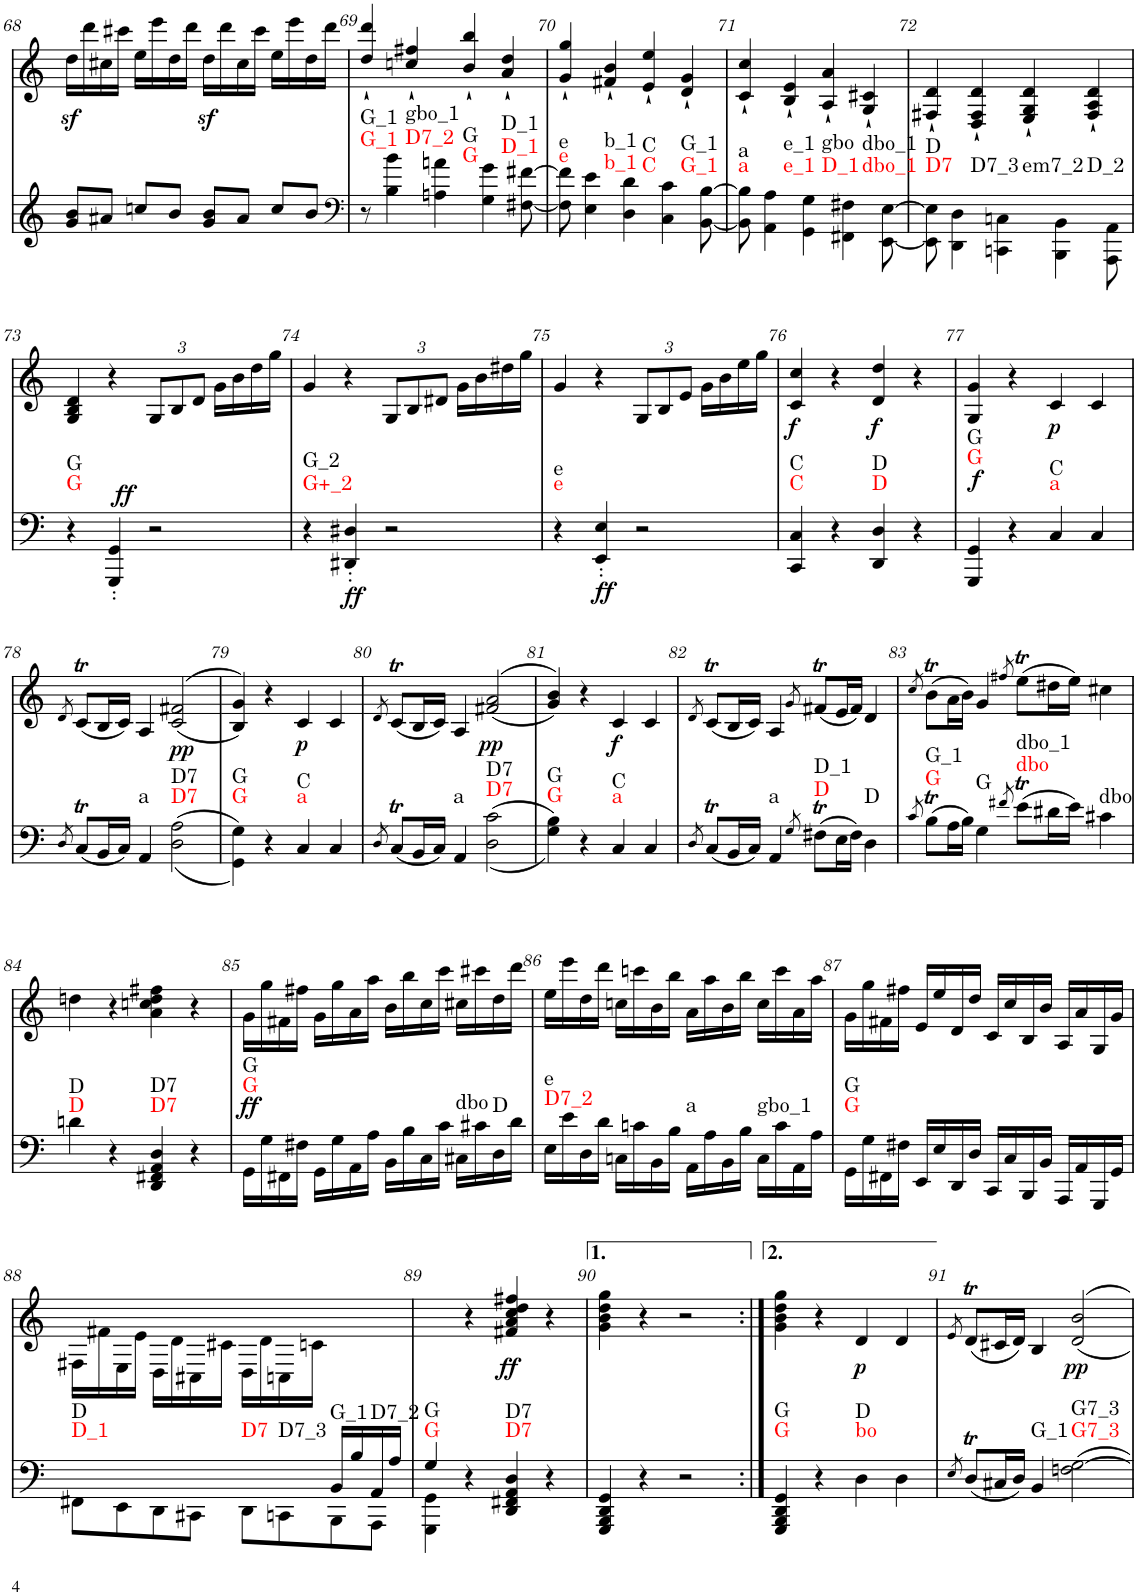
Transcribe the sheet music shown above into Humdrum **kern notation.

**kern	**dynam	**harte	**kern	**dynam
*part2	*part2	*part2	*part1	*part1
*staff2	*staff2	*	*staff1	*staff1
*I"piano	*	*	*I"piano	*
*I'Pno	*	*	*I'Pno	*
!!LO:PB:g=z
*clefG2	*	*	*clefG2	*
*k[]	*	*	*k[]	*
*M4/4	*	*	*M4/4	*
=68	=68	=68	=68	=68
8g/ 8b/L	.	.	16ddz<\LL	.
.	.	.	16ddd\	.
8a#X/J	.	.	16cc#X\	.
.	.	.	16ccc#X\JJ	.
8ccn/L	.	.	16ee\LL	.
.	.	.	16eee\	.
8b/J	.	.	16dd\	.
.	.	.	16ddd\JJ	.
8g/ 8b/L	.	.	16ddz<\LL	.
.	.	.	16ddd\	.
8a#/J	.	.	16cc#\	.
.	.	.	16ccc#\JJ	.
8cc/L	.	.	16ee\LL	.
.	.	.	16eee\	.
8b/J	.	.	16dd\	.
.	.	.	16ddd\JJ	.
=69	=69	=69	=69	=69
*clefF4	*	*	*	*
!	!	!LO:H:n=1:kt=G_1	!	!
!	!	!LO:H:n=2:kt=G_1	!	!
8r	.	N N	4dd/` 4ddd/`	.
!	!	!LO:H:n=1:kt=D7_2	!	!
!	!	!LO:H:n=2:kt=gbo_1	!	!
4B\ 4b\	.	N N	.	.
.	.	.	4ccn/` 4ff#X/`	.
!	!	!LO:H:n=1:kt=G	!	!
!	!	!LO:H:n=2:kt=G	!	!
4An\ 4an\	.	N N	.	.
.	.	.	4b/` 4bb/`	.
!	!	!LO:H:n=1:kt=D_1	!	!
!	!	!LO:H:n=2:kt=D_1	!	!
4G\ 4g\	.	N N	.	.
.	.	.	4a/` 4dd/`	.
[8F#X\ [8f#X\	.	.	.	.
=70	=70	=70	=70	=70
!	!	!LO:H:n=1:kt=e	!	!
!	!	!LO:H:n=2:kt=e	!	!
8F#\] 8f#\]	.	N N	4g/` 4gg/`	.
!	!	!LO:H:n=1:kt=b_1	!	!
!	!	!LO:H:n=2:kt=b_1	!	!
4E\ 4e\	.	N N	.	.
.	.	.	4f#X/` 4b/`	.
!	!	!LO:H:n=1:kt=C	!	!
!	!	!LO:H:n=2:kt=C	!	!
4D\ 4d\	.	N N	.	.
.	.	.	4e/` 4ee/`	.
!	!	!LO:H:n=1:kt=G_1	!	!
!	!	!LO:H:n=2:kt=G_1	!	!
4C\ 4c\	.	N N	.	.
.	.	.	4d/` 4g/`	.
[8BB\ [8B\	.	.	.	.
=71	=71	=71	=71	=71
!	!	!LO:H:n=1:kt=a	!	!
!	!	!LO:H:n=2:kt=a	!	!
8BB\] 8B\]	.	N N	4c/` 4cc/`	.
!	!	!LO:H:n=1:kt=e_1	!	!
!	!	!LO:H:n=2:kt=e_1	!	!
4AA\ 4A\	.	N N	.	.
.	.	.	4B/` 4e/`	.
!	!	!LO:H:n=1:kt=D_1	!	!
!	!	!LO:H:n=2:kt=gbo	!	!
4GG\ 4G\	.	N N	.	.
.	.	.	4A/` 4a/`	.
!	!	!LO:H:n=1:kt=dbo_1	!	!
!	!	!LO:H:n=2:kt=dbo_1	!	!
4FF#X\ 4F#X\	.	N N	.	.
.	.	.	4G/` 4c#X/`	.
[8EE\ [8E\	.	.	.	.
=72	=72	=72	=72	=72
!	!	!LO:H:n=1:kt=D7	!	!
!	!	!LO:H:n=2:kt=D	!	!
8EE\] 8E\]	.	N N	4F#X/` 4d/`	.
!	!	!LO:H:kt=D7_3	!	!
4DD\ 4D\	.	N	.	.
.	.	.	4D/` 4F#/` 4d/`	.
!	!	!LO:H:kt=em7_2	!	!
4CCn\ 4Cn\	.	N	.	.
.	.	.	4E/` 4G/` 4d/`	.
!	!	!LO:H:kt=D_2	!	!
4BBB\ 4BB\	.	N	.	.
.	.	.	4F#/` 4A/` 4d/`	.
8AAA\ 8AA\	.	.	.	.
!!LO:LB:g=z
=73	=73	=73	=73	=73
!	!	!LO:H:n=1:kt=G	!	!
!	!	!LO:H:n=2:kt=G	!	!
4r	.	N N	4G/ 4B/ 4d/	.
!	!LO:DY:a	!	!	!
4GGG/' 4GG/'	ff	.	4r	.
*	*	*	*Xbrackettup	*
2r	.	.	12G/L	.
.	.	.	12B/	.
.	.	.	12d/J	.
.	.	.	16g\LL	.
.	.	.	16b\	.
.	.	.	16dd\	.
.	.	.	16gg\JJ	.
=74	=74	=74	=74	=74
!	!	!LO:H:n=1:kt=G+_2	!	!
!	!	!LO:H:n=2:kt=G_2	!	!
4r	.	N N	4g/	.
!	!LO:DY:b	!	!	!
4DD#X/' 4D#X/'	ff	.	4r	.
2r	.	.	12G/L	.
.	.	.	12B/	.
.	.	.	12d#X/J	.
.	.	.	16g\LL	.
.	.	.	16b\	.
.	.	.	16dd#X\	.
.	.	.	16gg\JJ	.
=75	=75	=75	=75	=75
!	!	!LO:H:n=1:kt=e	!	!
!	!	!LO:H:n=2:kt=e	!	!
4r	.	N N	4g/	.
!	!LO:DY:b	!	!	!
4EE/' 4E/'	ff	.	4r	.
2r	.	.	12G/L	.
.	.	.	12B/	.
.	.	.	12e/J	.
.	.	.	16g\LL	.
.	.	.	16b\	.
.	.	.	16ee\	.
.	.	.	16gg\JJ	.
=76	=76	=76	=76	=76
!	!	!LO:H:n=1:kt=C	!	!LO:DY:b
!	!	!LO:H:n=2:kt=C	!	!
4CC/ 4C/	.	N N	4c/ 4cc/	f
4r	.	.	4r	.
!	!	!LO:H:n=1:kt=D	!	!LO:DY:b
!	!	!LO:H:n=2:kt=D	!	!
4DD/ 4D/	.	N N	4d/ 4dd/	f
4r	.	.	4r	.
=77	=77	=77	=77	=77
!	!LO:DY:a	!LO:H:n=1:kt=G	!	!
!	!	!LO:H:n=2:kt=G	!	!
4GGG/ 4GG/	f	N N	4G/ 4g/	.
4r	.	.	4r	.
!	!	!LO:H:n=1:kt=a	!	!LO:DY:b
!	!	!LO:H:n=2:kt=C	!	!
4C/	.	N N	4c/	p
4C/	.	.	4c/	.
!!LO:LB:g=z
=78	=78	=78	=78	=78
8qD/	.	.	8qd/	.
(8CT/L	.	.	(8cT/L	.
16BB/L	.	.	16B/L	.
16C/JJ)	.	.	16c/JJ)	.
!	!	!LO:H:kt=a	!	!
4AA/	.	N	4A/	.
!	!	!LO:H:n=1:kt=D7	!	!LO:DY:b
!	!	!LO:H:n=2:kt=D7	!	!
((<2D\ 2A\	.	N N	((>2c/ 2f#X/	pp
=79	=79	=79	=79	=79
!	!	!LO:H:n=1:kt=G	!	!
!	!	!LO:H:n=2:kt=G	!	!
4GG\ 4G\))	.	N N	4B/ 4g/))	.
4r	.	.	4r	.
!	!	!LO:H:n=1:kt=a	!	!LO:DY:b
!	!	!LO:H:n=2:kt=C	!	!
4C/	.	N N	4c/	p
4C/	.	.	4c/	.
=80	=80	=80	=80	=80
8qD/	.	.	8qd/	.
(8CT/L	.	.	(8cT/L	.
16BB/L	.	.	16B/L	.
16C/JJ)	.	.	16c/JJ)	.
!	!	!LO:H:kt=a	!	!
4AA/	.	N	4A/	.
!	!	!LO:H:n=1:kt=D7	!	!LO:DY:b
!	!	!LO:H:n=2:kt=D7	!	!
((<2D\ 2c\	.	N N	(>(2f#X/ 2a/	pp
=81	=81	=81	=81	=81
!	!	!LO:H:n=1:kt=G	!	!
!	!	!LO:H:n=2:kt=G	!	!
4G\ 4B\))	.	N N	4g/ 4b/))	.
4r	.	.	4r	.
!	!	!LO:H:n=1:kt=a	!	!LO:DY:b
!	!	!LO:H:n=2:kt=C	!	!
4C/	.	N N	4c/	f
4C/	.	.	4c/	.
=82	=82	=82	=82	=82
8qD/	.	.	8qd/	.
(8CT/L	.	.	(8cT/L	.
16BB/L	.	.	16B/L	.
16C/JJ)	.	.	16c/JJ)	.
!	!	!LO:H:kt=a	!	!
4AA/	.	N	4A/	.
8qG/	.	.	8qg/	.
!	!	!LO:H:n=1:kt=D	!	!
!	!	!LO:H:n=2:kt=D_1	!	!
(8F#Xt\L	.	N N	(8f#Xt/L	.
16E\L	.	.	16e/L	.
16F#\JJ)	.	.	16f#/JJ)	.
!	!	!LO:H:kt=D	!	!
4D\	.	N	4d/	.
=83	=83	=83	=83	=83
8qc/	.	.	8qcc/	.
!	!	!LO:H:n=1:kt=G	!	!
!	!	!LO:H:n=2:kt=G_1	!	!
(8Bt\L	.	N N	(8bt\L	.
16A\L	.	.	16a\L	.
16B\JJ)	.	.	16b\JJ)	.
!	!	!LO:H:kt=G	!	!
4G\	.	N	4g/	.
8qf#X/	.	.	8qff#X/	.
!	!	!LO:H:n=1:kt=dbo	!	!
!	!	!LO:H:n=2:kt=dbo_1	!	!
(8et\L	.	N N	(8eet\L	.
16d#X\L	.	.	16dd#X\L	.
16e\JJ)	.	.	16ee\JJ)	.
!	!	!LO:H:kt=dbo	!	!
4c#X\	.	N	4cc#X\	.
!!LO:LB:g=z
=84	=84	=84	=84	=84
!	!	!LO:H:n=1:kt=D	!	!
!	!	!LO:H:n=2:kt=D	!	!
4dn\	.	N N	4ddn\	.
4r	.	.	4r	.
!	!	!LO:H:n=1:kt=D7	!	!
!	!	!LO:H:n=2:kt=D7	!	!
4DD/ 4FF#X/ 4AA/ 4D/	.	N N	4a\ 4ccn\ 4dd\ 4ff#X\	.
4r	.	.	4r	.
=85	=85	=85	=85	=85
!	!LO:DY:a	!LO:H:n=1:kt=G	!	!
!	!	!LO:H:n=2:kt=G	!	!
16GG\LL	ff	N N	16g\LL	.
16G\	.	.	16gg\	.
16FF#X\	.	.	16f#X\	.
16F#X\JJ	.	.	16ff#X\JJ	.
16GG\LL	.	.	16g\LL	.
16G\	.	.	16gg\	.
16AA\	.	.	16a\	.
16A\JJ	.	.	16aa\JJ	.
16BB\LL	.	.	16b\LL	.
16B\	.	.	16bb\	.
16C\	.	.	16cc\	.
16c\JJ	.	.	16ccc\JJ	.
!	!	!LO:H:kt=dbo	!	!
16C#X\LL	.	N	16cc#X\LL	.
16c#X\	.	.	16ccc#X\	.
!	!	!LO:H:kt=D	!	!
16D\	.	N	16dd\	.
16d\JJ	.	.	16ddd\JJ	.
=86	=86	=86	=86	=86
!	!	!LO:H:n=1:kt=D7_2	!	!
!	!	!LO:H:n=2:kt=e	!	!
16E\LL	.	N N	16ee\LL	.
16e\	.	.	16eee\	.
16D\	.	.	16dd\	.
16d\JJ	.	.	16ddd\JJ	.
16Cn\LL	.	.	16ccn\LL	.
16cn\	.	.	16cccn\	.
16BB\	.	.	16b\	.
16B\JJ	.	.	16bb\JJ	.
!	!	!LO:H:kt=a	!	!
16AA\LL	.	N	16a\LL	.
16A\	.	.	16aa\	.
16BB\	.	.	16b\	.
16B\JJ	.	.	16bb\JJ	.
!	!	!LO:H:kt=gbo_1	!	!
16C\LL	.	N	16cc\LL	.
16c\	.	.	16ccc\	.
16AA\	.	.	16a\	.
16A\JJ	.	.	16aa\JJ	.
=87	=87	=87	=87	=87
!	!	!LO:H:n=1:kt=G	!	!
!	!	!LO:H:n=2:kt=G	!	!
16GG\LL	.	N N	16g\LL	.
16G\	.	.	16gg\	.
16FF#X\	.	.	16f#X\	.
16F#X\JJ	.	.	16ff#X\JJ	.
16EE/LL	.	.	16e/LL	.
16E/	.	.	16ee/	.
16DD/	.	.	16d/	.
16D/JJ	.	.	16dd/JJ	.
16CC/LL	.	.	16c/LL	.
16C/	.	.	16cc/	.
16BBB/	.	.	16B/	.
16BB/JJ	.	.	16b/JJ	.
16AAA/LL	.	.	16A/LL	.
16AA/	.	.	16a/	.
16GGG/	.	.	16G/	.
16GG/JJ	.	.	16g/JJ	.
!!LO:LB:g=z
=88	=88	=88	=88	=88
*^	*	*	*	*
!	!	!	!LO:H:n=1:kt=D_1	!	!
!	!	!	!LO:H:n=2:kt=D	!	!
4ryy	8FF#X\L	.	N N	16F#X\LL	.
.	.	.	.	16f#X\	.
.	8EE\	.	.	16E\	.
.	.	.	.	16e\JJ	.
4ryy	8DD\	.	.	16D\LL	.
.	.	.	.	16d\	.
.	8CC#X\J	.	.	16C#X\	.
.	.	.	.	16c#X\JJ	.
!	!	!	!LO:H:n=1:kt=D7	!	!
!	!	!	!LO:H:n=2:kt=D7_3	!	!
4ryy	8DD\L	.	N N	16D\LL	.
.	.	.	.	16d\	.
.	8CCn\	.	.	16Cn\	.
.	.	.	.	16cn\JJ	.
!	!	!	!LO:H:kt=G_1	!	!
16BB/LL	8BBB\	.	N	8ryy	.
16B/	.	.	.	.	.
!	!	!	!LO:H:kt=D7_2	!	!
16AA/	8AAA\J	.	N	8ryy	.
16A/JJ	.	.	.	.	.
=89	=89	=89	=89	=89	=89
!	!	!	!LO:H:n=1:kt=G	!	!
!	!	!	!LO:H:n=2:kt=G	!	!
4G/	4GGG\ 4GG\	.	N N	4ryy	.
4r	2.ryy	.	.	4r	.
!	!	!	!LO:H:n=1:kt=D7	!	!LO:DY:b
!	!	!	!LO:H:n=2:kt=D7	!	!
4DD/ 4FF#X/ 4AA/ 4D/	.	.	N N	4f#X/ 4a/ 4cc/ 4dd/ 4ff#X/	ff
4r	.	.	.	4r	.
*v	*v	*	*	*	*
=90	=90	=90	=90	=90
4GGG/ 4BBB/ 4DD/ 4GG/	.	.	4g\ 4b\ 4dd\ 4gg\	.
4r	.	.	4r	.
2r	.	.	2r	.
=90X1:|!	=90X1:|!	=90X1:|!	=90X1:|!	=90X1:|!
!	!	!LO:H:n=1:kt=G	!	!
!	!	!LO:H:n=2:kt=G	!	!
4GGG/ 4BBB/ 4DD/ 4GG/	.	N N	4g\ 4b\ 4dd\ 4gg\	.
4r	.	.	4r	.
!	!	!LO:H:n=1:kt=bo	!	!LO:DY:b
!	!	!LO:H:n=2:kt=D	!	!
4D\	.	N N	4d/	p
4D\	.	.	4d/	.
=91	=91	=91	=91	=91
8qE/	.	.	8qe/	.
(8DT/L	.	.	(8dT/L	.
16C#X/L	.	.	16c#X/L	.
16D/JJ)	.	.	16d/JJ)	.
!	!	!LO:H:kt=G_1	!	!
4BB/	.	N	4B/	.
!	!	!LO:H:n=1:kt=G7_3	!	!LO:DY:b
!	!	!LO:H:n=2:kt=G7_3	!	!
2Fn\ [2G\	.	N N	2d/ 2b/	pp
=	=	=	=	=
*-	*-	*-	*-	*-
